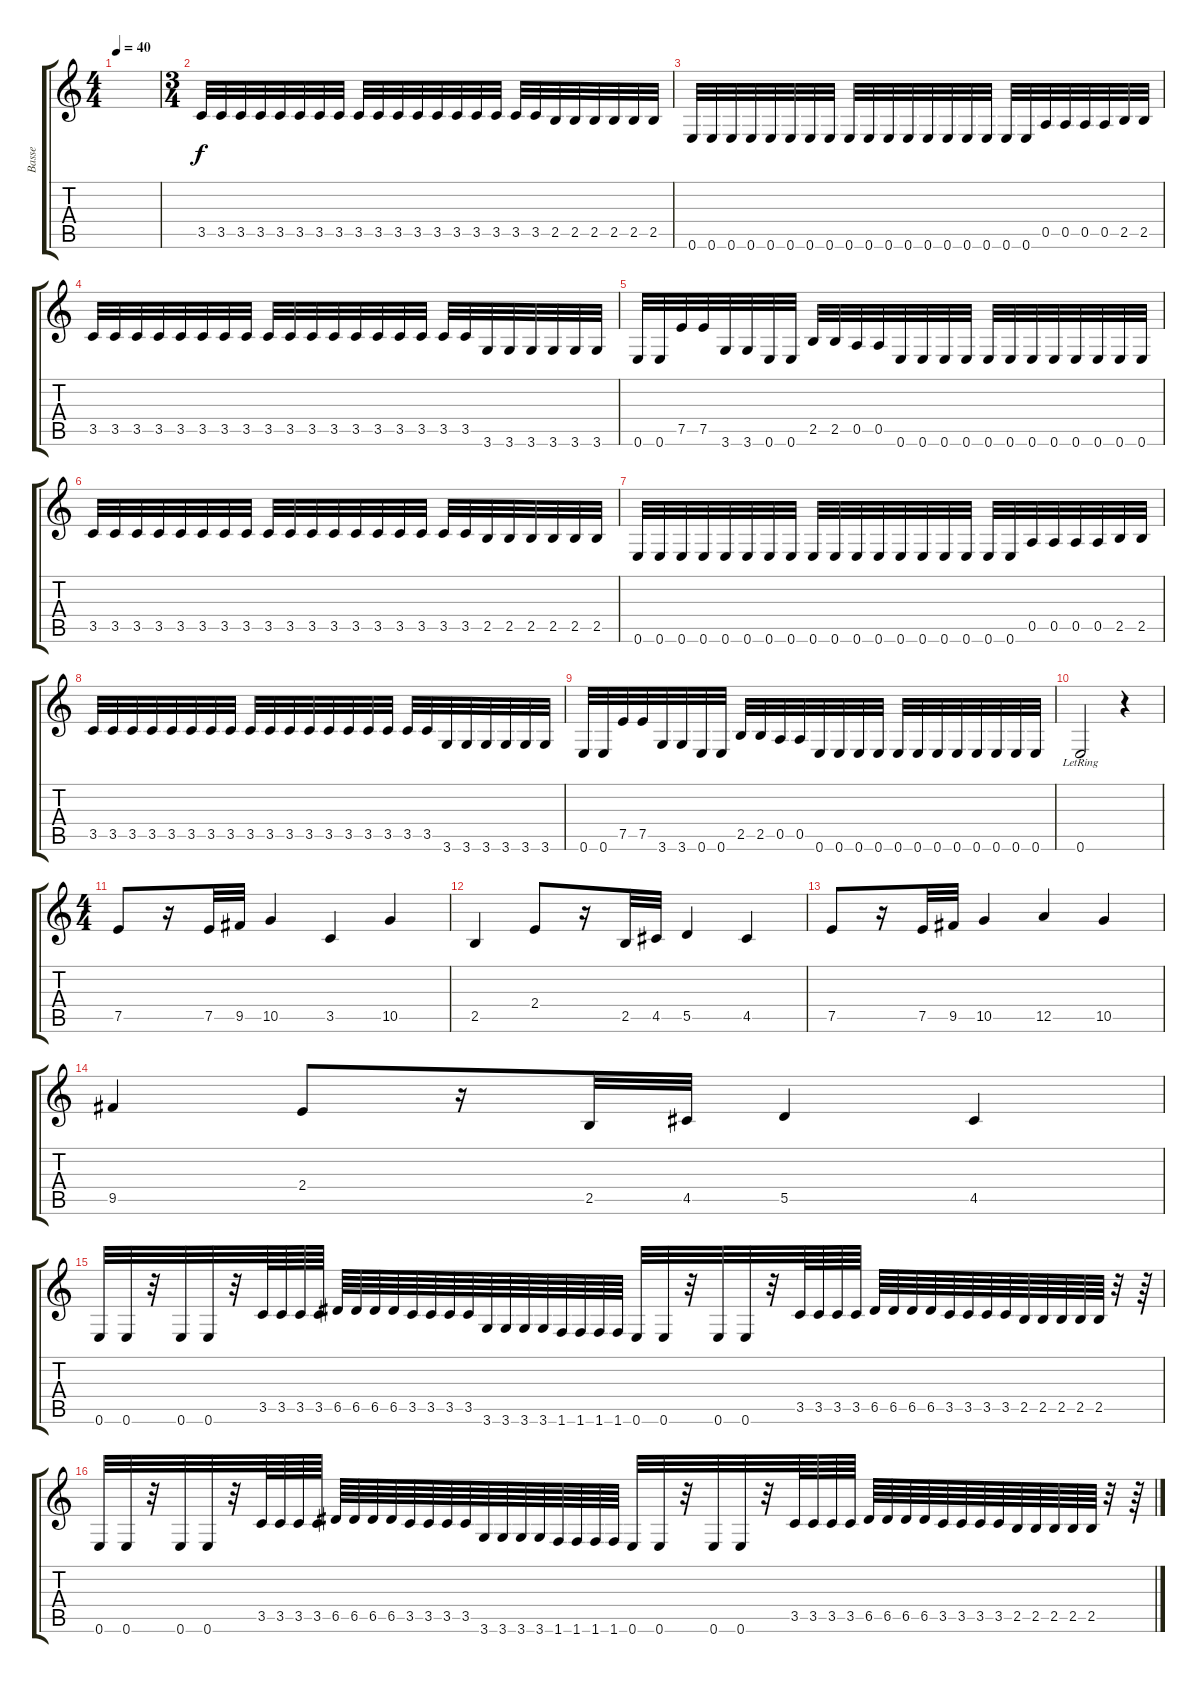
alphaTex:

\track ("Basse" "Basse") {instrument electricbasspick}
\staff {score tabs}
\tuning (E4 B3 G3 D3 A2 E2) {hide}
\ts (4 4)
\tempo 40
\clef g2
\ks c
|
\ts (3 4)
3.5.32{dy f} 3.5.32 3.5.32 3.5.32 3.5.32 3.5.32 3.5.32 3.5.32 3.5.32 3.5.32 3.5.32 3.5.32 3.5.32 3.5.32 3.5.32 3.5.32 3.5.32 3.5.32 2.5.32 2.5.32 2.5.32 2.5.32 2.5.32 2.5.32 |
0.6.32 0.6.32 0.6.32 0.6.32 0.6.32 0.6.32 0.6.32 0.6.32 0.6.32 0.6.32 0.6.32 0.6.32 0.6.32 0.6.32 0.6.32 0.6.32 0.6.32 0.6.32 0.5.32 0.5.32 0.5.32 0.5.32 2.5.32 2.5.32 |
3.5.32 3.5.32 3.5.32 3.5.32 3.5.32 3.5.32 3.5.32 3.5.32 3.5.32 3.5.32 3.5.32 3.5.32 3.5.32 3.5.32 3.5.32 3.5.32 3.5.32 3.5.32 3.6.32 3.6.32 3.6.32 3.6.32 3.6.32 3.6.32 |
0.6.32 0.6.32 7.5.32 7.5.32 3.6.32 3.6.32 0.6.32 0.6.32 2.5.32 2.5.32 0.5.32 0.5.32 0.6.32 0.6.32 0.6.32 0.6.32 0.6.32 0.6.32 0.6.32 0.6.32 0.6.32 0.6.32 0.6.32 0.6.32 |
3.5.32 3.5.32 3.5.32 3.5.32 3.5.32 3.5.32 3.5.32 3.5.32 3.5.32 3.5.32 3.5.32 3.5.32 3.5.32 3.5.32 3.5.32 3.5.32 3.5.32 3.5.32 2.5.32 2.5.32 2.5.32 2.5.32 2.5.32 2.5.32 |
0.6.32 0.6.32 0.6.32 0.6.32 0.6.32 0.6.32 0.6.32 0.6.32 0.6.32 0.6.32 0.6.32 0.6.32 0.6.32 0.6.32 0.6.32 0.6.32 0.6.32 0.6.32 0.5.32 0.5.32 0.5.32 0.5.32 2.5.32 2.5.32 |
3.5.32 3.5.32 3.5.32 3.5.32 3.5.32 3.5.32 3.5.32 3.5.32 3.5.32 3.5.32 3.5.32 3.5.32 3.5.32 3.5.32 3.5.32 3.5.32 3.5.32 3.5.32 3.6.32 3.6.32 3.6.32 3.6.32 3.6.32 3.6.32 |
0.6.32 0.6.32 7.5.32 7.5.32 3.6.32 3.6.32 0.6.32 0.6.32 2.5.32 2.5.32 0.5.32 0.5.32 0.6.32 0.6.32 0.6.32 0.6.32 0.6.32 0.6.32 0.6.32 0.6.32 0.6.32 0.6.32 0.6.32 0.6.32 |
0.6{lr}.2 r.4 |
\ts (4 4)
7.5.8 r.16 7.5.32 9.5.32 10.5.4 3.5.4 10.5.4 |
2.5.4 2.4.8 r.16 2.5.32 4.5.32 5.5.4 4.5.4 |
7.5.8 r.16 7.5.32 9.5.32 10.5.4 12.5.4 10.5.4 |
9.5.4 2.4.8 r.16 2.5.32 4.5.32 5.5.4 4.5.4 |
0.6.32 0.6.32 r.32 0.6.32 0.6.32 r.32 3.5.64 3.5.64 3.5.64 3.5.64 6.5.64 6.5.64 6.5.64 6.5.64 3.5.64 3.5.64 3.5.64 3.5.64 3.6.64 3.6.64 3.6.64 3.6.64 1.6.64 1.6.64 1.6.64 1.6.64 0.6.32 0.6.32 r.32 0.6.32 0.6.32 r.32 3.5.64 3.5.64 3.5.64 3.5.64 6.5.64 6.5.64 6.5.64 6.5.64 3.5.64 3.5.64 3.5.64 3.5.64 2.5.64 2.5.64 2.5.64 2.5.64 2.5.64 r.32 r.64 |
0.6.32 0.6.32 r.32 0.6.32 0.6.32 r.32 3.5.64 3.5.64 3.5.64 3.5.64 6.5.64 6.5.64 6.5.64 6.5.64 3.5.64 3.5.64 3.5.64 3.5.64 3.6.64 3.6.64 3.6.64 3.6.64 1.6.64 1.6.64 1.6.64 1.6.64 0.6.32 0.6.32 r.32 0.6.32 0.6.32 r.32 3.5.64 3.5.64 3.5.64 3.5.64 6.5.64 6.5.64 6.5.64 6.5.64 3.5.64 3.5.64 3.5.64 3.5.64 2.5.64 2.5.64 2.5.64 2.5.64 2.5.64 r.32 r.64
